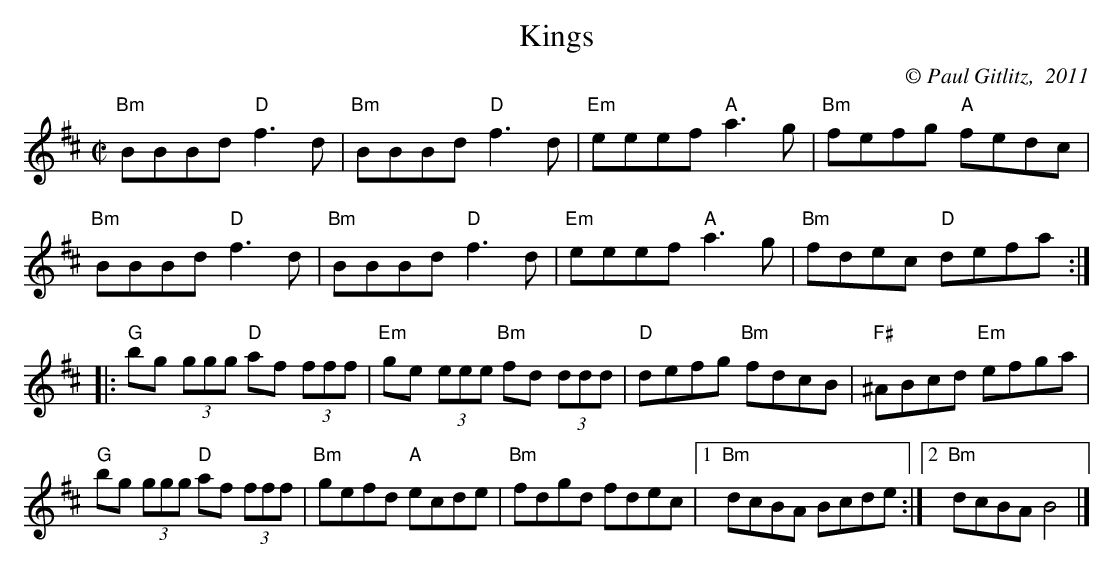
X:1
T:Kings
M:C|
L:1/8
C:© Paul Gitlitz,  2011
K:Bm
"Bm"BBBd "D"f3d|"Bm"BBBd "D"f3d|"Em"eeef "A"a3g|"Bm"fefg "A"fedc|!
"Bm"BBBd "D"f3d|"Bm"BBBd "D"f3d|"Em"eeef "A"a3g|"Bm"fdec "D"defa:|!
|:"G"bg (3ggg "D"af (3fff|"Em"ge (3eee "Bm"fd (3ddd|"D"defg "Bm"fdcB|"F#"^ABcd "Em"efga|!
"G"bg (3ggg "D"af (3fff|"Bm"gefd "A"ecde|"Bm"fdgd fdec|1"Bm"dcBA Bcde:|2"Bm"dcBA B4|]
